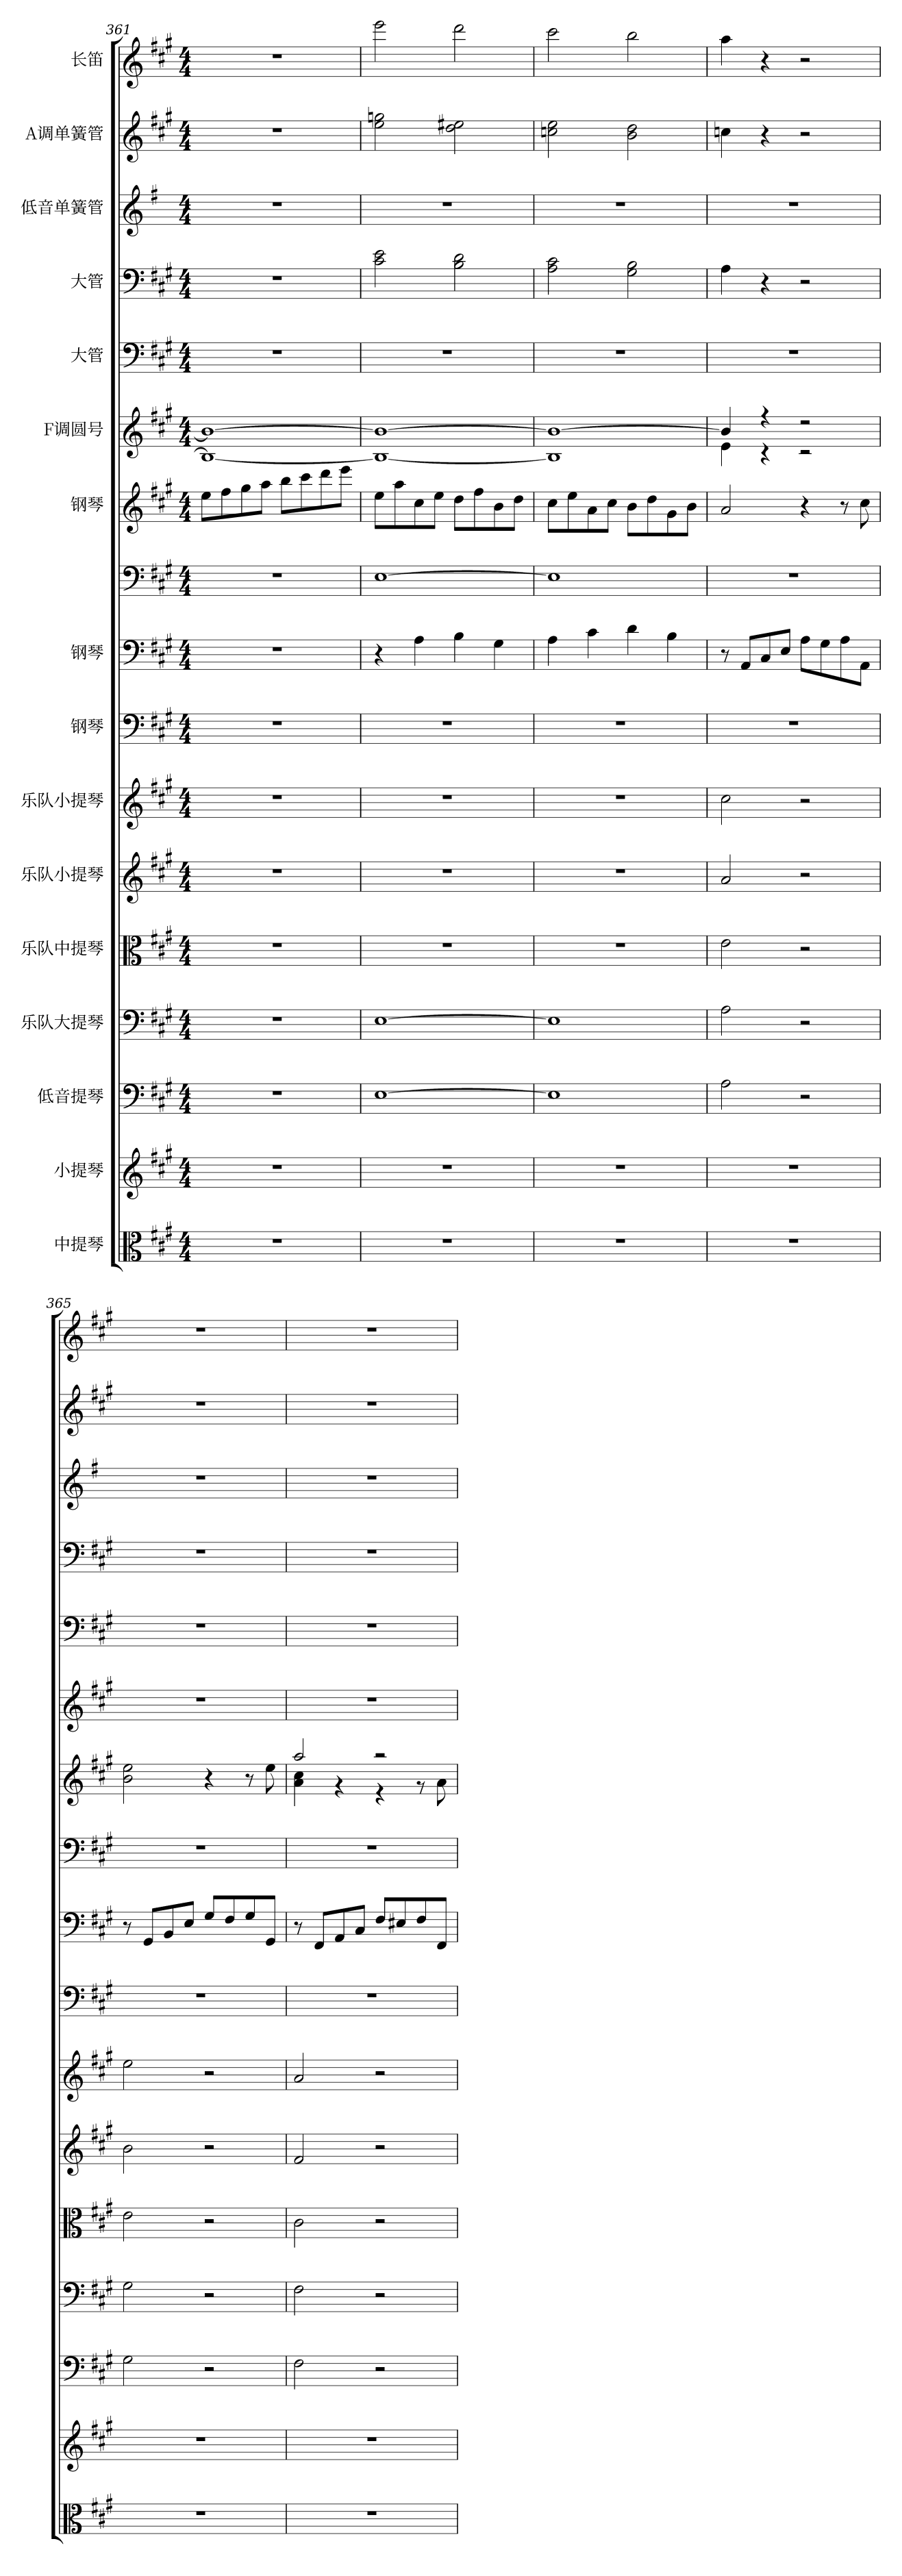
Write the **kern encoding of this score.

**kern	**kern	**kern	**kern	**kern	**kern	**kern	**kern	**kern	**kern	**kern	**kern	**kern	**kern	**kern	**kern	**kern
*part16	*part15	*part14	*part13	*part12	*part11	*part10	*part9	*part8	*part8	*part7	*part6	*part5	*part4	*part3	*part2	*part1
*staff17	*staff16	*staff15	*staff14	*staff13	*staff12	*staff11	*staff10	*staff9	*staff8	*staff7	*staff6	*staff5	*staff4	*staff3	*staff2	*staff1
*I"中提琴	*I"小提琴	*I"低音提琴	*I"乐队大提琴	*I"乐队中提琴	*I"乐队小提琴	*I"乐队小提琴	*I"钢琴	*I"钢琴	*	*I"钢琴	*I"F调圆号	*I"大管	*I"大管	*I"低音单簧管	*I"A调单簧管	*I"长笛
!!LO:PB:g=z
*clefC3	*clefG2	*clefF4	*clefF4	*clefC3	*clefG2	*clefG2	*clefF4	*clefF4	*clefF4	*clefG2	*clefG2	*clefF4	*clefF4	*clefG2	*clefG2	*clefG2
*	*	*ITrd7c12	*	*	*	*	*	*	*	*	*ITrd4c7	*	*	*ITrd8c14	*ITrd2c3	*
*k[f#c#g#]	*k[f#c#g#]	*k[f#c#g#]	*k[f#c#g#]	*k[f#c#g#]	*k[f#c#g#]	*k[f#c#g#]	*k[f#c#g#]	*k[f#c#g#]	*k[f#c#g#]	*k[f#c#g#]	*k[f#c#]	*k[f#c#g#]	*k[f#c#g#]	*k[f#]	*k[f#c#g#d#a#e#]	*k[f#c#g#]
*M4/4	*M4/4	*M4/4	*M4/4	*M4/4	*M4/4	*M4/4	*M4/4	*M4/4	*M4/4	*M4/4	*M4/4	*M4/4	*M4/4	*M4/4	*M4/4	*M4/4
=361	=361	=361	=361	=361	=361	=361	=361	=361	=361	=361	=361	=361	=361	=361	=361	=361
*	*	*	*	*	*	*	*	*	*	*	*^	*	*	*	*	*
1r	1r	1r	1r	1r	1r	1r	1r	1r	1r	8ee\L	1e_	1E_	1r	1r	1r	1r	1r
.	.	.	.	.	.	.	.	.	.	8ff#\	.	.	.	.	.	.	.
.	.	.	.	.	.	.	.	.	.	8gg#\	.	.	.	.	.	.	.
.	.	.	.	.	.	.	.	.	.	8aa\J	.	.	.	.	.	.	.
.	.	.	.	.	.	.	.	.	.	8bb\L	.	.	.	.	.	.	.
.	.	.	.	.	.	.	.	.	.	8ccc#\	.	.	.	.	.	.	.
.	.	.	.	.	.	.	.	.	.	8ddd\	.	.	.	.	.	.	.
.	.	.	.	.	.	.	.	.	.	8eee\J	.	.	.	.	.	.	.
=362	=362	=362	=362	=362	=362	=362	=362	=362	=362	=362	=362	=362	=362	=362	=362	=362	=362
1r	1r	[1EE	[1E	1r	1r	1r	1r	4r	[1E	8ee\L	1e_	1E_	1r	2c#\ 2e\	1r	2cc#\ 2een\	2eee\
.	.	.	.	.	.	.	.	.	.	8aa\	.	.	.	.	.	.	.
.	.	.	.	.	.	.	.	4A\	.	8cc#\	.	.	.	.	.	.	.
.	.	.	.	.	.	.	.	.	.	8ee\J	.	.	.	.	.	.	.
.	.	.	.	.	.	.	.	4B\	.	8dd\L	.	.	.	2B\ 2d\	.	2b\ 2cc##X\	2ddd\
.	.	.	.	.	.	.	.	.	.	8ff#\	.	.	.	.	.	.	.
.	.	.	.	.	.	.	.	4G#\	.	8b\	.	.	.	.	.	.	.
.	.	.	.	.	.	.	.	.	.	8dd\J	.	.	.	.	.	.	.
=363	=363	=363	=363	=363	=363	=363	=363	=363	=363	=363	=363	=363	=363	=363	=363	=363	=363
1r	1r	1EE]	1E]	1r	1r	1r	1r	4A\	1E]	8cc#\L	1e_	1E]	1r	2A\ 2c#\	1r	2an\ 2cc#\	2ccc#\
.	.	.	.	.	.	.	.	.	.	8ee\	.	.	.	.	.	.	.
.	.	.	.	.	.	.	.	4c#\	.	8a\	.	.	.	.	.	.	.
.	.	.	.	.	.	.	.	.	.	8cc#\J	.	.	.	.	.	.	.
.	.	.	.	.	.	.	.	4d\	.	8b\L	.	.	.	2G#\ 2B\	.	2g#\ 2b\	2bb\
.	.	.	.	.	.	.	.	.	.	8dd\	.	.	.	.	.	.	.
.	.	.	.	.	.	.	.	4B\	.	8g#\	.	.	.	.	.	.	.
.	.	.	.	.	.	.	.	.	.	8b\J	.	.	.	.	.	.	.
=364	=364	=364	=364	=364	=364	=364	=364	=364	=364	=364	=364	=364	=364	=364	=364	=364	=364
*	*	*	*	*	*	*	*	*	*	*	*	*	*	*	*	*	*MM256
1r	1r	2AA\	2A\	2e\	2a/	2cc#\	1r	8r	1r	2a/	4e/]	4A\	1r	4A\	1r	4an\	4aa\
.	.	.	.	.	.	.	.	8AA/L	.	.	.	.	.	.	.	.	.
.	.	.	.	.	.	.	.	8C#/	.	.	4r	4r	.	4r	.	4r	4r
.	.	.	.	.	.	.	.	8E/J	.	.	.	.	.	.	.	.	.
.	.	2r	2r	2r	2r	2r	.	8A\L	.	4r	2r	2r	.	2r	.	2r	2r
.	.	.	.	.	.	.	.	8G#\	.	.	.	.	.	.	.	.	.
.	.	.	.	.	.	.	.	8A\	.	8r	.	.	.	.	.	.	.
.	.	.	.	.	.	.	.	8AA\J	.	8cc#\	.	.	.	.	.	.	.
*	*	*	*	*	*	*	*	*	*	*	*v	*v	*	*	*	*	*
!!LO:PB:g=z
=365	=365	=365	=365	=365	=365	=365	=365	=365	=365	=365	=365	=365	=365	=365	=365	=365
1r	1r	2GG#\	2G#\	2e\	2b\	2ee\	1r	8r	1r	2b\ 2ee\	1r	1r	1r	1r	1r	1r
.	.	.	.	.	.	.	.	8GG#/L	.	.	.	.	.	.	.	.
.	.	.	.	.	.	.	.	8BB/	.	.	.	.	.	.	.	.
.	.	.	.	.	.	.	.	8E/J	.	.	.	.	.	.	.	.
.	.	2r	2r	2r	2r	2r	.	8G#/L	.	4r	.	.	.	.	.	.
.	.	.	.	.	.	.	.	8F#/	.	.	.	.	.	.	.	.
.	.	.	.	.	.	.	.	8G#/	.	8r	.	.	.	.	.	.
.	.	.	.	.	.	.	.	8GG#/J	.	8ee\	.	.	.	.	.	.
=366	=366	=366	=366	=366	=366	=366	=366	=366	=366	=366	=366	=366	=366	=366	=366	=366
*	*	*	*	*	*	*	*	*	*	*^	*	*	*	*	*	*
1r	1r	2FF#\	2F#\	2c#\	2f#/	2a/	1r	8r	1r	2aa/	4a\ 4cc#\	1r	1r	1r	1r	1r	1r
.	.	.	.	.	.	.	.	8FF#/L	.	.	.	.	.	.	.	.	.
.	.	.	.	.	.	.	.	8AA/	.	.	4r	.	.	.	.	.	.
.	.	.	.	.	.	.	.	8C#/J	.	.	.	.	.	.	.	.	.
.	.	2r	2r	2r	2r	2r	.	8F#/L	.	2r	4r	.	.	.	.	.	.
.	.	.	.	.	.	.	.	8E#X/	.	.	.	.	.	.	.	.	.
.	.	.	.	.	.	.	.	8F#/	.	.	8r	.	.	.	.	.	.
.	.	.	.	.	.	.	.	8FF#/J	.	.	8a\	.	.	.	.	.	.
*	*	*	*	*	*	*	*	*	*	*v	*v	*	*	*	*	*	*
=	=	=	=	=	=	=	=	=	=	=	=	=	=	=	=	=
*-	*-	*-	*-	*-	*-	*-	*-	*-	*-	*-	*-	*-	*-	*-	*-	*-
